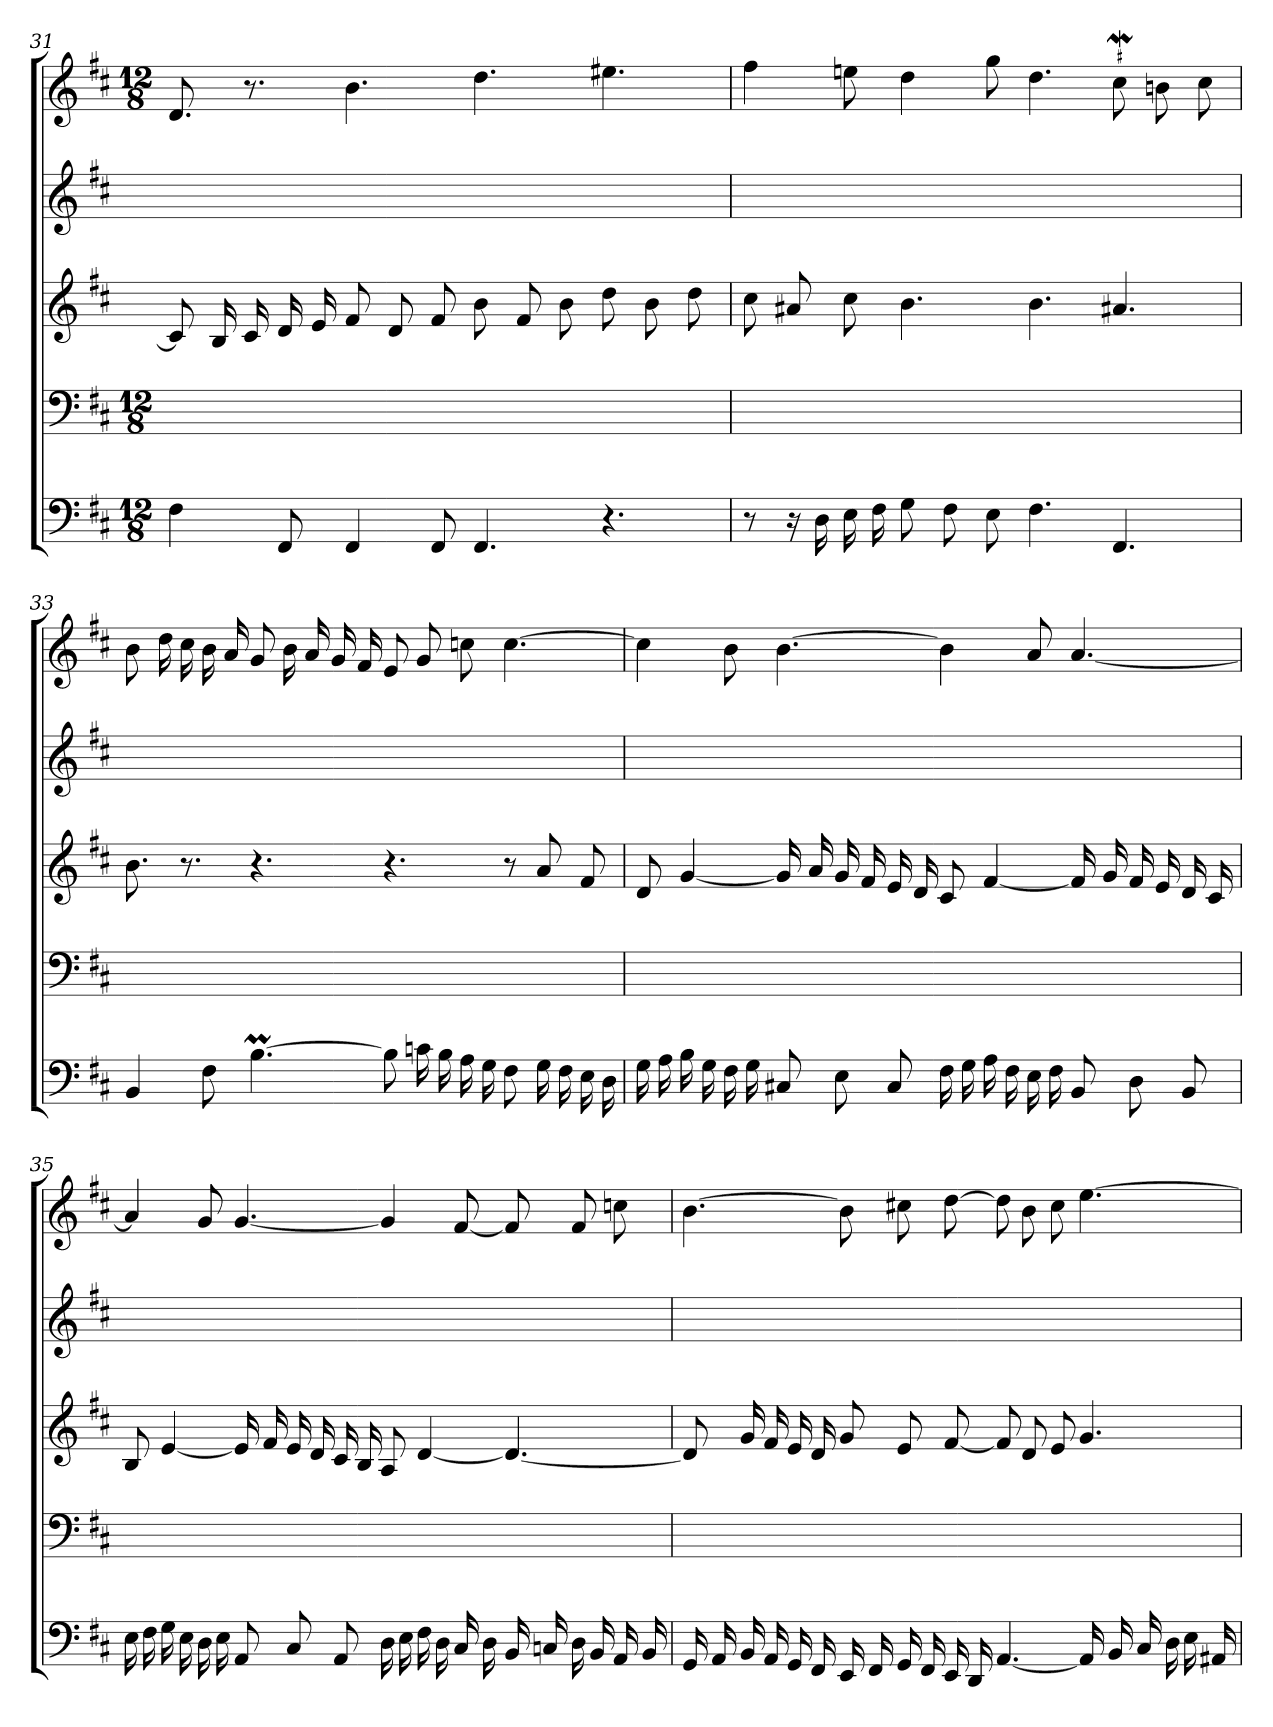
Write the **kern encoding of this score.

**kern	**kern	**kern	**kern	**kern
*part5	*part4	*part3	*part2	*part1
*staff5	*staff4	*staff3	*staff2	*staff1
*clefF4	*clefF4	*clefG2	*clefG2	*clefG2
*k[f#c#]	*k[f#c#]	*k[f#c#]	*k[f#c#]	*k[f#c#]
*D:	*D:	*	*	*D:
*M12/8	*M12/8	*	*	*M12/8
=31	=31	=31	=31	=31
4F#	1.ryy	8c#]	1.ryy	8.d
.	.	16B	.	.
.	.	16c#	.	8.r
8FF#	.	16d	.	.
.	.	16e	.	.
4FF#	.	8f#	.	4.b
.	.	8d	.	.
8FF#	.	8f#	.	.
4.FF#	.	8b	.	4.dd
.	.	8f#	.	.
.	.	8b	.	.
4.r	.	8dd	.	4.ee#X
.	.	8b	.	.
.	.	8dd	.	.
=32	=32	=32	=32	=32
8r	1.ryy	8cc#	1.ryy	4ff#
16r	.	8a#X	.	.
16D	.	.	.	.
16E	.	8cc#	.	8een
16F#	.	.	.	.
8G	.	4.b	.	4dd
8F#	.	.	.	.
8E	.	.	.	8gg
4.F#	.	4.b	.	4.dd
!	!	!	!	!LO:MOR:acc=#
4.FF#	.	4.a#X	.	8cc#w
.	.	.	.	8bn
.	.	.	.	8cc#
=33	=33	=33	=33	=33
4BB	1.ryy	8.b	1.ryy	8b
.	.	.	.	16dd
.	.	8.r	.	16cc#
8F#	.	.	.	16b
.	.	.	.	16a
[4.BM	.	4.r	.	8g
.	.	.	.	16b
.	.	.	.	16a
.	.	.	.	16g
.	.	.	.	16f#
8B]	.	4.r	.	8e
16cn	.	.	.	8g
16B	.	.	.	.
16A	.	.	.	8ccn
16G	.	.	.	.
8F#	.	8r	.	[4.cc
16G	.	8a	.	.
16F#	.	.	.	.
16E	.	8f#	.	.
16D	.	.	.	.
=34	=34	=34	=34	=34
16G	1.ryy	8d	1.ryy	4cc]
16A	.	.	.	.
16B	.	[4g	.	.
16G	.	.	.	.
16F#	.	.	.	8b
16G	.	.	.	.
8C#X	.	16g]	.	[4.b
.	.	16a	.	.
8E	.	16g	.	.
.	.	16f#	.	.
8C#	.	16e	.	.
.	.	16d	.	.
16F#	.	8c#	.	4b]
16G	.	.	.	.
16A	.	[4f#	.	.
16F#	.	.	.	.
16E	.	.	.	8a
16F#	.	.	.	.
8BB	.	16f#]	.	[4.a
.	.	16g	.	.
8D	.	16f#	.	.
.	.	16e	.	.
8BB	.	16d	.	.
.	.	16c#	.	.
=35	=35	=35	=35	=35
16E	1.ryy	8B	1.ryy	4a]
16F#	.	.	.	.
16G	.	[4e	.	.
16E	.	.	.	.
16D	.	.	.	8g
16E	.	.	.	.
8AA	.	16e]	.	[4.g
.	.	16f#	.	.
8C#	.	16e	.	.
.	.	16d	.	.
8AA	.	16c#	.	.
.	.	16B	.	.
16D	.	8A	.	4g]
16E	.	.	.	.
16F#	.	[4d	.	.
16D	.	.	.	.
16C#	.	.	.	[8f#
16D	.	.	.	.
16BB	.	4.d_	.	8f#]
16Cn	.	.	.	.
16D	.	.	.	8f#
16BB	.	.	.	.
16AA	.	.	.	8ccn
16BB	.	.	.	.
=36	=36	=36	=36	=36
16GG	1.ryy	8d]	1.ryy	[4.b
16AA	.	.	.	.
16BB	.	16g	.	.
16AA	.	16f#	.	.
16GG	.	16e	.	.
16FF#	.	16d	.	.
16EE	.	8g	.	8b]
16FF#	.	.	.	.
16GG	.	8e	.	8cc#X
16FF#	.	.	.	.
16EE	.	[8f#	.	[8dd
16DD	.	.	.	.
[4.AA	.	8f#]	.	8dd]
.	.	8d	.	8b
.	.	8e	.	8cc#
16AA]	.	[4.g	.	[4.ee
16BB	.	.	.	.
16C#	.	.	.	.
16D	.	.	.	.
16E	.	.	.	.
16AA#X	.	.	.	.
=	=	=	=	=
*-	*-	*-	*-	*-
